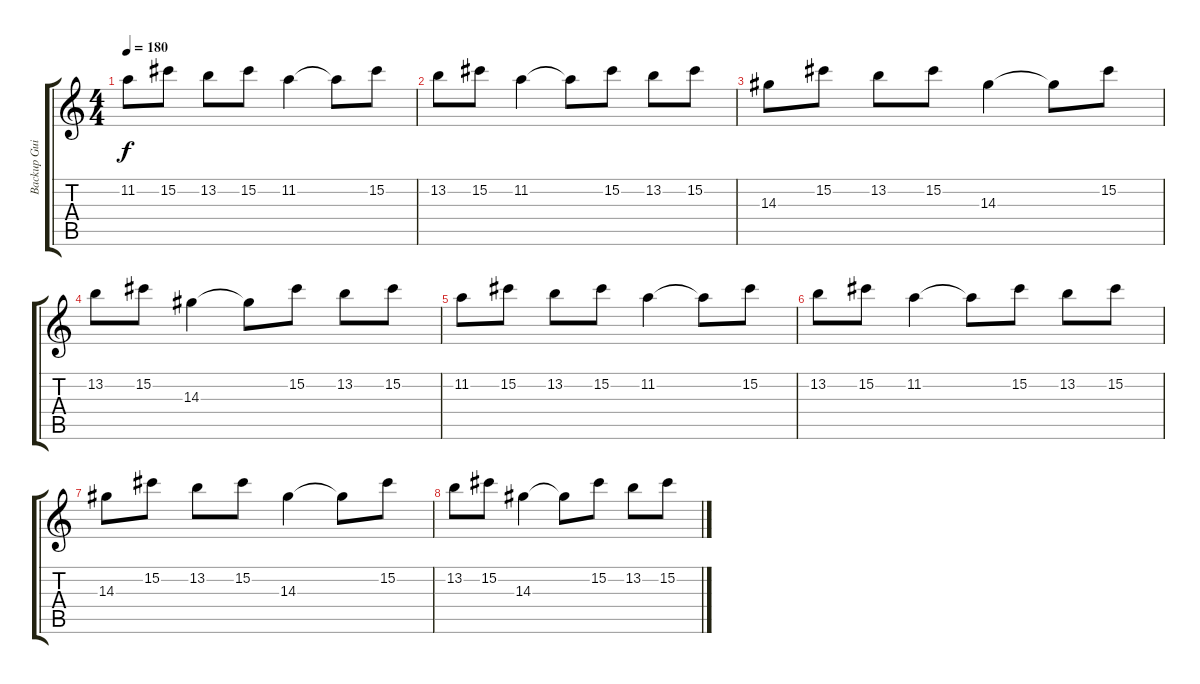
\track ("Backup Guitar" "Backup Gui") {instrument distortionguitar}
\staff {score tabs}
\tuning (Eb4 Bb3 Gb3 Db3 Ab2 Db2) {hide}
\ts (4 4)
\tempo 180
\clef g2
\ks c
11.2.8{dy f volume 2} 15.2.8 13.2.8 15.2.8 11.2.4 11.2{t}.8 15.2.8 |
13.2.8 15.2.8 11.2.4 11.2{t}.8 15.2.8 13.2.8 15.2.8 |
14.3.8 15.2.8 13.2.8 15.2.8 14.3.4 14.3{t}.8 15.2.8 |
13.2.8 15.2.8 14.3.4 14.3{t}.8 15.2.8 13.2.8 15.2.8 |
11.2.8{volume 0} 15.2.8 13.2.8 15.2.8 11.2.4 11.2{t}.8 15.2.8 |
13.2.8 15.2.8 11.2.4 11.2{t}.8 15.2.8 13.2.8 15.2.8 |
14.3.8 15.2.8 13.2.8 15.2.8 14.3.4 14.3{t}.8 15.2.8 |
13.2.8 15.2.8 14.3.4 14.3{t}.8 15.2.8 13.2.8 15.2.8
